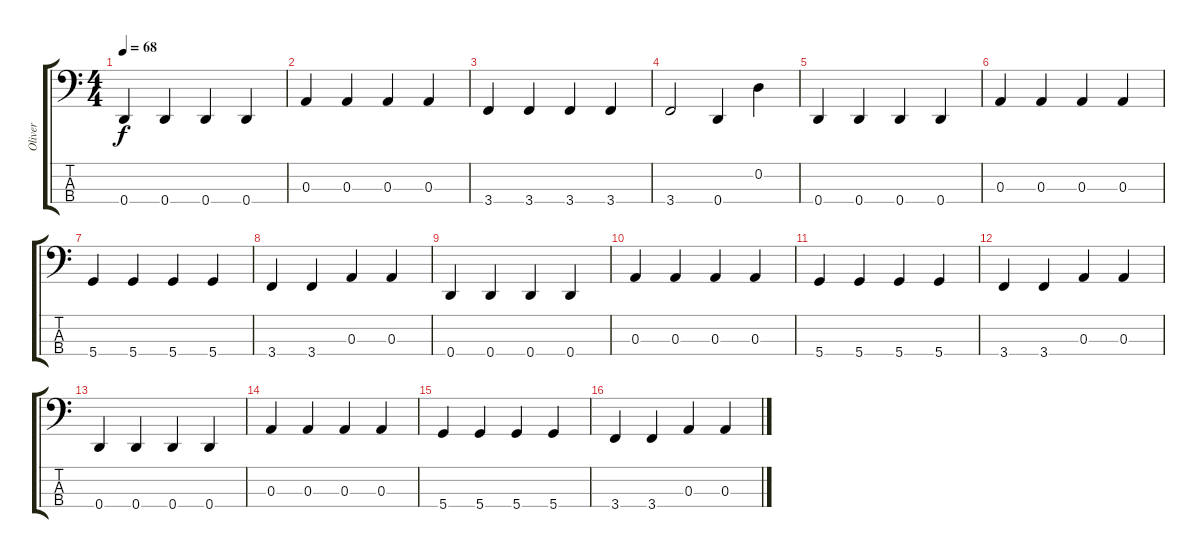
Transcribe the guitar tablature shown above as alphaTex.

\track ("Oliver" "Oliver") {instrument electricbassfinger}
\staff {score tabs}
\tuning (G2 D2 A1 D1) {hide}
\ts (4 4)
\tempo 68
\clef f4
\ks c
0.4.4{dy f} 0.4.4 0.4.4 0.4.4 |
0.3.4 0.3.4 0.3.4 0.3.4 |
3.4.4 3.4.4 3.4.4 3.4.4 |
3.4.2 0.4.4 0.2.4 |
0.4.4 0.4.4 0.4.4 0.4.4 |
0.3.4 0.3.4 0.3.4 0.3.4 |
5.4.4 5.4.4 5.4.4 5.4.4 |
3.4.4 3.4.4 0.3.4 0.3.4 |
0.4.4 0.4.4 0.4.4 0.4.4 |
0.3.4 0.3.4 0.3.4 0.3.4 |
5.4.4 5.4.4 5.4.4 5.4.4 |
3.4.4 3.4.4 0.3.4 0.3.4 |
0.4.4 0.4.4 0.4.4 0.4.4 |
0.3.4 0.3.4 0.3.4 0.3.4 |
5.4.4 5.4.4 5.4.4 5.4.4 |
3.4.4 3.4.4 0.3.4 0.3.4
